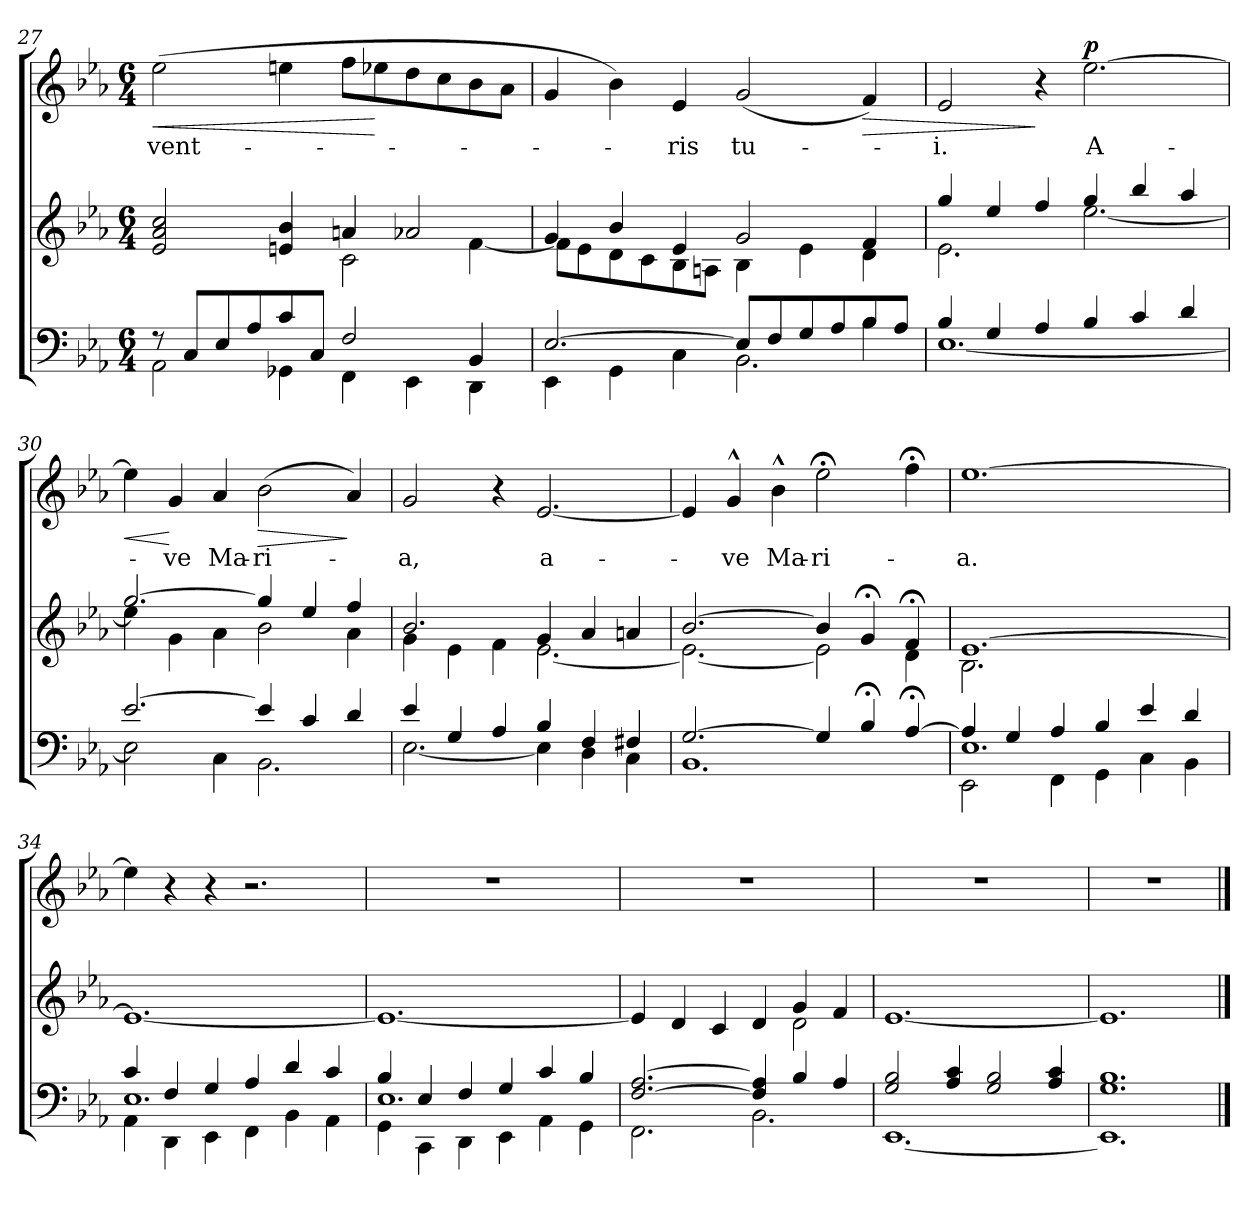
**kern	**kern	**kern	**text	**dynam
*part2	*part2	*part1	*part1	*part1
*staff3	*staff2	*staff1	*staff1	*staff1
!!LO:LB:g=z
*clefF4	*clefG2	*clefG2	*	*
*k[b-e-a-]	*k[b-e-a-]	*k[b-e-a-]	*	*
*E-:	*E-:	*E-:	*	*
*M6/4	*M6/4	*M6/4	*	*
=27	=27	=27	=27	=27
*^	*^	*	*	*
!	!	!	!	!	!LO:LY:b	!LO:HP:b
8rF	2AA-\	2e-/ 2a-/ 2cc/	2.ryy	(>2ee-\	vent-	<
8C/L	.	.	.	.	.	.
8E-/	.	.	.	.	.	.
8A-/	.	.	.	.	.	.
8c/	4GG-X\	4en/ 4b-/	.	4een\	.	.
8C/J	.	.	.	.	.	.
2F/	4FF\	4an/	2c\	8ff\L	.	.
.	.	.	.	8ee-X\	.	[
.	4EE-\	2a-X/	.	8dd\	.	.
.	.	.	.	8cc\	.	.
4BB-/	4DD\	.	[<4f\	8b-\	.	.
.	.	.	.	8a-\J	.	.
=28	=28	=28	=28	=28	=28	=28
*	*^	*	*	*	*	*
[>2.E-/	4EE-\	1ryy	4g/	8f\L]	4g/	.	.
.	.	.	.	8e-\	.	.	.
.	4GG\	.	4b-/	8d\	4b-\)	.	.
.	.	.	.	8c\	.	.	.
!	!	!	!	!	!	!LO:LY:b	!
.	4C\	.	4e-/	8B-\	4e-/	-ris	.
.	.	.	.	8An\J	.	.	.
!	!	!	!	!	!	!LO:LY:b	!
8E-/L]	2.BB-\	.	2g/	4B-\	(<2g/	tu-	.
8F/	.	.	.	.	.	.	.
8G/	.	4ryy	.	4e-\	.	.	.
8A-/	.	.	.	.	.	.	.
!	!	!	!	!	!	!	!LO:HP:b
8B-/	.	4B-\	4f/	4d\	4f/)	.	>
8A-/J	.	.	.	.	.	.	.
*	*v	*v	*	*	*	*	*
=29	=29	=29	=29	=29	=29	=29
!	!	!	!	!	!LO:LY:b	!
4B-/	[<1.E-	4gg/	2.e-\	2e-/	-i.	.
4G/	.	4ee-/	.	.	.	.
4A-/	.	4ff/	.	4r	.	]
!	!	!	!	!	!LO:LY:b	!LO:DY:a
4B-/	.	4gg/	[<2.ee-\	[2.ee-\	A-	p
4c/	.	4bb-/	.	.	.	.
4d/	.	4aa-/	.	.	.	.
!!LO:LB:g=z
=30	=30	=30	=30	=30	=30	=30
!	!	!	!	!	!	!LO:HP:b
[>2.e-/	2E-\]	[>2.gg/	4ee-\]	4ee-\]	.	<
!	!	!	!	!	!LO:LY:b	!
.	.	.	4g\	4g/	-ve	[
!	!	!	!	!	!LO:LY:b	!
.	4C\	.	4a-\	4a-/	Ma-	.
!	!	!	!	!	!LO:LY:b	!LO:HP:b
4e-/]	2.BB-\	4gg/]	2b-\	(>2b-\	-ri-	>
4c/	.	4ee-/	.	.	.	.
4d/	.	4ff/	4a-\	4a-/)	.	]
=31	=31	=31	=31	=31	=31	=31
!	!	!	!	!	!LO:LY:b	!
4e-/	[<2.E-\	2.b-/	4g\	2g/	-a,	.
4G/	.	.	4e-\	.	.	.
4A-/	.	.	4f\	4r	.	.
!	!	!	!	!	!LO:LY:b	!
4B-/	4E-\]	4g/	[<2.e-\	[2.e-/	a-	.
4F/	4D\	4a-/	.	.	.	.
4F#X/	4C\	4an/	.	.	.	.
=32	=32	=32	=32	=32	=32	=32
[>2.G/	1.BB-	[>2.b-/	2.e-\_	4e-/]	.	.
!	!	!	!	!	!LO:LY:b	!
.	.	.	.	4g^^>/	-ve	.
!	!	!	!	!	!LO:LY:b	!
.	.	.	.	4b-^^>\	Ma-	.
!	!	!	!	!	!LO:LY:b	!
4G/]	.	4b-/]	2e-\]	2ee-;<\	-ri-	.
4B-;</	.	4g;</	.	.	.	.
[>4A-;</	.	4f;</	4d\	4ff;<\	.	.
=33	=33	=33	=33	=33	=33	=33
*	*^	*	*	*	*	*
!	!	!	!	!	!	!LO:LY:b	!
4A-/]	2EE-\	1.E-	[>1.e-	2.B-\	[1.ee-	-a.	.
4G/	.	.	.	.	.	.	.
4A-/	4FF\	.	.	.	.	.	.
4B-/	4GG\	.	.	2.ryy	.	.	.
4e-/	4C\	.	.	.	.	.	.
4d/	4BB-\	.	.	.	.	.	.
*	*	*	*v	*v	*	*	*
!!LO:LB:g=z
=34	=34	=34	=34	=34	=34	=34
4c/	4AA-\	1.E-	1.e-_	4ee-\]	.	.
4F/	4DD\	.	.	4r	.	.
4G/	4EE-\	.	.	4r	.	.
4A-/	4FF\	.	.	2.r	.	.
4d/	4BB-\	.	.	.	.	.
4c/	4AA-\	.	.	.	.	.
=35	=35	=35	=35	=35	=35	=35
4B-/	4GG\	1.E-	1.e-_	1.r	.	.
4E-/	4CC\	.	.	.	.	.
4F/	4DD\	.	.	.	.	.
4G/	4EE-\	.	.	.	.	.
4c/	4AA-\	.	.	.	.	.
4B-/	4GG\	.	.	.	.	.
*	*v	*v	*	*	*	*
=36	=36	=36	=36	=36	=36
*	*	*^	*	*	*
[>2.F/ [>2.A-/	2.FF\	4e-/]	1ryy	1.r	.	.
.	.	4d/	.	.	.	.
.	.	4c/	.	.	.	.
4F/] 4A-/]	2.BB-\	4d/	.	.	.	.
4B-/	.	4g/	2d\	.	.	.
4A-/	.	4f/	.	.	.	.
*	*	*v	*v	*	*	*
=37	=37	=37	=37	=37	=37
2G/ 2B-/	[<1.EE-	[1.e-	1.r	.	.
4A-/ 4c/	.	.	.	.	.
2G/ 2B-/	.	.	.	.	.
4A-/ 4c/	.	.	.	.	.
=38	=38	=38	=38	=38	=38
1.G 1.B-	1.EE-]	1.e-]	1.r	.	.
*v	*v	*	*	*	*
==	==	==	==	==
*-	*-	*-	*-	*-
